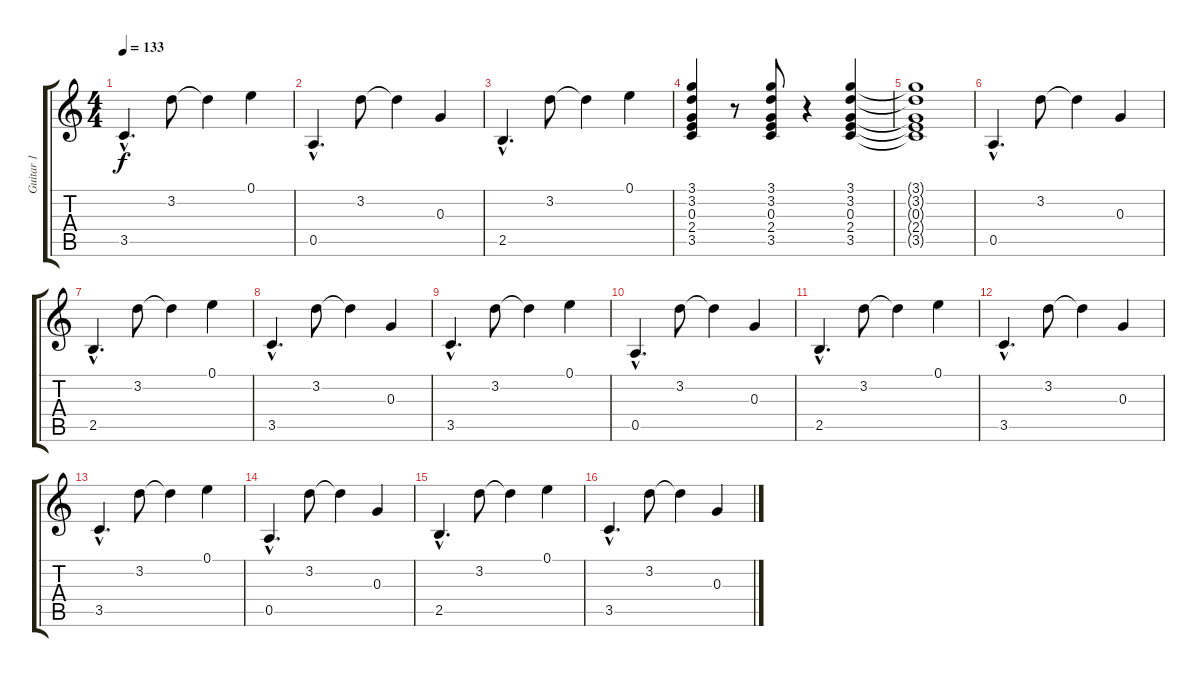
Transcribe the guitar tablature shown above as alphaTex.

\track ("Guitar 1" "Guitar 1") {instrument electricguitarclean}
\staff {score tabs}
\tuning (E4 B3 G3 D3 A2 E2) {hide}
\ts (4 4)
\tempo 133
\clef g2
\ks c
3.5{hac}.4{d dy f} 3.2.8 3.2{t}.4 0.1.4 |
0.5{hac}.4{d} 3.2.8 3.2{t}.4 0.3.4 |
2.5{hac}.4{d} 3.2.8 3.2{t}.4 0.1.4 |
(3.1 3.2 0.3 2.4 3.5).4 r.8 (3.1 3.2 0.3 2.4 3.5).8 r.4 (3.1 3.2 0.3 2.4 3.5).4 |
(3.1{t} 3.2{t} 0.3{t} 2.4{t} 3.5{t}).1 |
0.5{hac}.4{d} 3.2.8 3.2{t}.4 0.3.4 |
2.5{hac}.4{d} 3.2.8 3.2{t}.4 0.1.4 |
3.5{hac}.4{d} 3.2.8 3.2{t}.4 0.3.4 |
3.5{hac}.4{d} 3.2.8 3.2{t}.4 0.1.4 |
0.5{hac}.4{d} 3.2.8 3.2{t}.4 0.3.4 |
2.5{hac}.4{d} 3.2.8 3.2{t}.4 0.1.4 |
3.5{hac}.4{d} 3.2.8 3.2{t}.4 0.3.4 |
3.5{hac}.4{d} 3.2.8 3.2{t}.4 0.1.4 |
0.5{hac}.4{d} 3.2.8 3.2{t}.4 0.3.4 |
2.5{hac}.4{d} 3.2.8 3.2{t}.4 0.1.4 |
3.5{hac}.4{d} 3.2.8 3.2{t}.4 0.3.4
